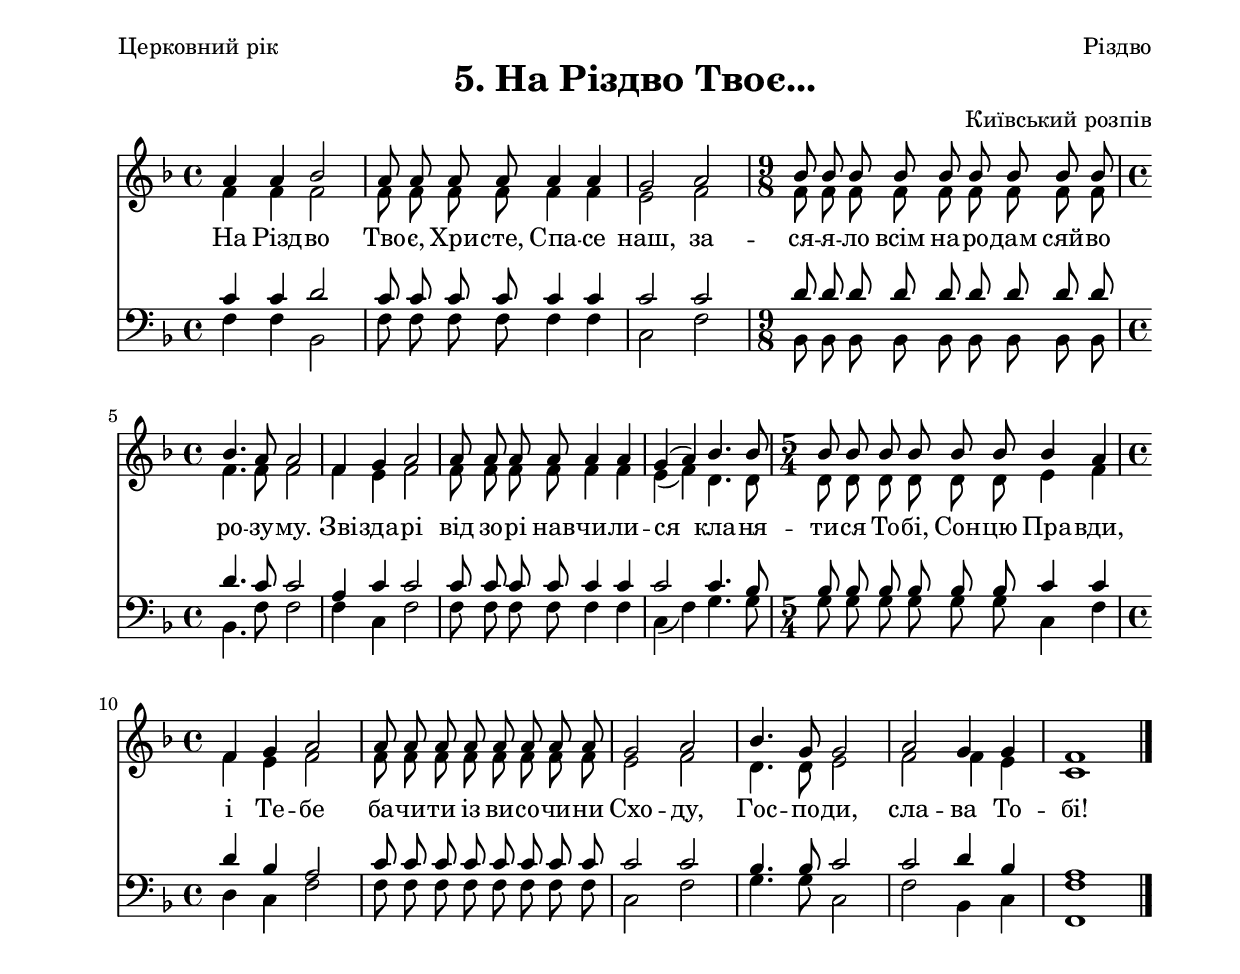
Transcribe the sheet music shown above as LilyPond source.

% This document was generated by Canorus, version 0.7svn.R1170+/dev/hands
\version "2.12.2"

\paper{
  top-margin = 5\mm 
  bottom-margin = 6\mm 
  left-margin = 20\mm
  line-width = 175\mm
}

\header {
        dedication = \markup \fill-line {"Церковний рік" "Різдво"}
	title          = \markup {"5. На Різдво Твоє..."}
	composer       = \markup {"Київський розпів"}
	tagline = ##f
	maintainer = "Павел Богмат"
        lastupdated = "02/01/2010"
}

% Staff1Voice1
ContextZeroVoiceZero = \relative c'' { \autoBeamOff
	\clef "treble" \key f \major \time 4/4 a4 a bes2 | % bar 1
	 a8 a a a a4 a | % bar 2
	 g2 a | % bar 3
	 \time 9/8 bes8 bes bes bes bes bes bes bes bes | % bar 4
	 \time 4/4 bes4. a8 a2 | % bar 5
	 f4 g a2 | % bar 6
	 a8 a a a a4 a | % bar 7
	 g( a) bes4. bes8 | % bar 8
	 \time 5/4 bes bes bes bes bes bes bes4 a | % bar 9
	 \time 4/4 f g a2 | % bar 10
	 a8 a a a a a a a | % bar 11
	 g2 a | % bar 12
	 bes4. g8 g2 | % bar 13
	 a g4 g | % bar 14
	 f1 \bar "|." % bar 15
	 
}

% Staff1Voice2
ContextZeroVoiceOne = \relative c' { \autoBeamOff
	\clef "treble" \key f \major \time 4/4 f4 f f2 | % bar 1
	 f8 f f f f4 f | % bar 2
	 e2 f | % bar 3
	 \time 9/8 f8 f f f f f f f f | % bar 4
	 \time 4/4 f4. f8 f2 | % bar 5
	 f4 e f2 | % bar 6
	 f8 f f f f4 f | % bar 7
	 e( f) d4. d8 | % bar 8
	 \time 5/4 d d d d d d e4 f | % bar 9
	 \time 4/4 f e f2 | % bar 10
	 f8 f f f f f f f | % bar 11
	 e2 f | % bar 12
	 d4. d8 e2 | % bar 13
	 f f4 e | % bar 14
	 c1 \bar "|." % bar 15
	 
}

% LyricsContext3
LyricsContextThree = \lyricmode {
	На Різд -- во Тво -- є, Хри -- сте, Спа -- се наш, за -- ся -- я -- ло всім на -- ро -- дам сяй -- во ро -- зу -- му. Зві -- зда -- рі від зо -- рі нав -- чи -- ли -- ся _ кла -- ня -- ти -- ся То -- бі, Сон -- цю Пра -- вди, і Те -- бе ба -- чи -- ти із ви -- со -- чи -- ни Схо -- ду, Гос -- по -- ди, сла -- ва То -- бі!
}

% Staff2Voice1
ContextTwoVoiceZero = \relative c' { \autoBeamOff
	\clef "bass" \key f \major \time 4/4 c4 c d2 | % bar 1
	 c8 c c c c4 c | % bar 2
	 c2 c | % bar 3
	 \time 9/8 d8 d d d d d d d d | % bar 4
	 \time 4/4 d4. c8 c2 | % bar 5
	 a4 c c2 | % bar 6
	 c8 c c c c4 c | % bar 7
	 c2 c4. bes8 | % bar 8
	 \time 5/4 bes bes bes bes bes bes c4 c | % bar 9
	 \time 4/4 d bes a2 | % bar 10
	 c8 c c c c c c c | % bar 11
	 c2 c | % bar 12
	 bes4. bes8 c2 | % bar 13
	 c d4 bes | % bar 14
	 <f a>1 \bar "|." % bar 15
	 
}

% Staff2Voice2
ContextTwoVoiceOne = \relative c { \autoBeamOff
	\clef "bass" \key f \major \time 4/4 f4 f bes,2 | % bar 1
	 f'8 f f f f4 f | % bar 2
	 c2 f | % bar 3
	 \time 9/8 bes,8 bes bes bes bes bes bes bes bes | % bar 4
	 \time 4/4 bes4. f'8 f2 | % bar 5
	 f4 c f2 | % bar 6
	 f8 f f f f4 f | % bar 7
	 c( f) g4. g8 | % bar 8
	 \time 5/4 g g g g g g c,4 f | % bar 9
	 \time 4/4 d c f2 | % bar 10
	 f8 f f f f f f f | % bar 11
	 c2 f | % bar 12
	 g4. g8 c,2 | % bar 13
	 f bes,4 c | % bar 14
	 f,1 \bar "|." % bar 15
	 
}

\score {
	<<
		\new Staff {
			<<
				% Staff1Voice1
				\new Voice = "ContextZeroVoiceZeroVirtual" { \voiceOne \ContextZeroVoiceZero }
				% Staff1Voice2
				\new Voice = "ContextZeroVoiceOneVirtual" { \voiceTwo \ContextZeroVoiceOne }
			>>
		}
		% LyricsContext3
		\new Lyrics = "LyricsContextThreeVirtual"
		\new Staff {
			<<
				% Staff2Voice1
				\new Voice = "ContextTwoVoiceZeroVirtual" { \voiceOne \ContextTwoVoiceZero }
				% Staff2Voice2
				\new Voice = "ContextTwoVoiceOneVirtual" { \voiceTwo \ContextTwoVoiceOne }
			>>
		}
		
		% Voice assignment:
		\set Score.melismaBusyProperties = #'()
		\context Lyrics = "LyricsContextThreeVirtual" { \lyricsto "ContextZeroVoiceZeroVirtual" \LyricsContextThree }
           %every bar is numbered.!!!
           %\override Score.BarNumber #'break-visibility = #end-of-line-invisible 
	>>
%	\midi { }
	\layout { indent = 0 }
}

